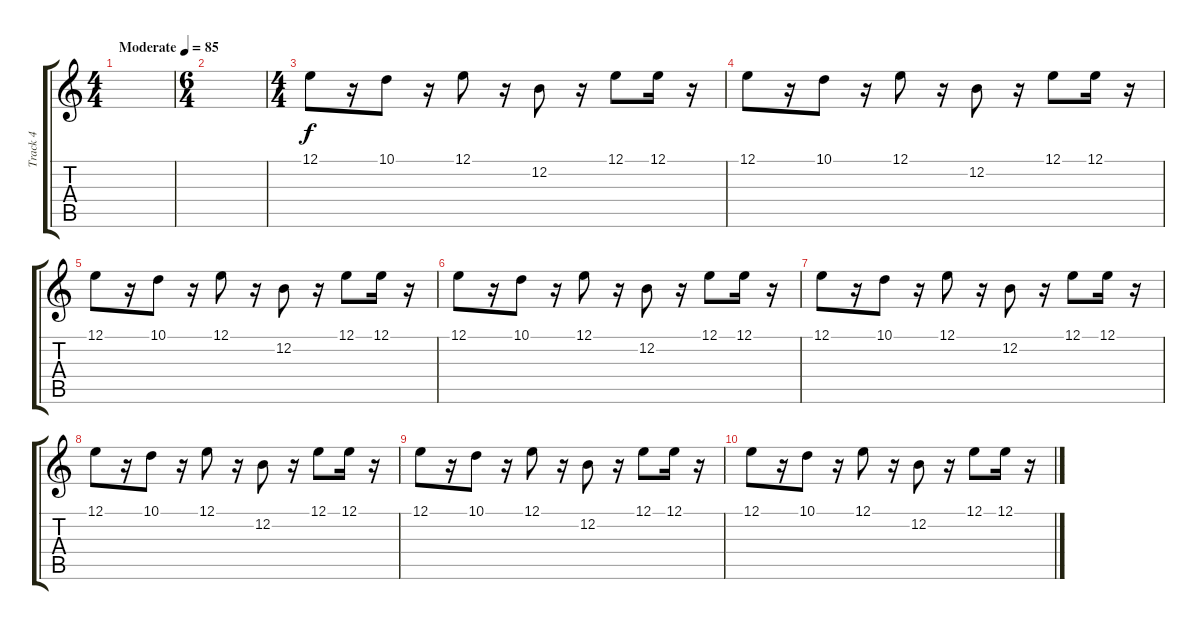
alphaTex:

\track ("Track 4" "Track 4") {instrument pizzicatostrings}
\staff {score tabs}
\tuning (E4 B3 G3 D3 A2 E2) {hide}
\ts (4 4)
\tempo (85 "Moderate")
\clef g2
\ks c
|
\ts (6 4)
|
\ts (4 4)
12.1.8 r.16 10.1.8 r.16 12.1.8 r.16 12.2.8 r.16 12.1.8 12.1.16 r.16 |
12.1.8 r.16 10.1.8 r.16 12.1.8 r.16 12.2.8 r.16 12.1.8 12.1.16 r.16 |
12.1.8 r.16 10.1.8 r.16 12.1.8 r.16 12.2.8 r.16 12.1.8 12.1.16 r.16 |
12.1.8 r.16 10.1.8 r.16 12.1.8 r.16 12.2.8 r.16 12.1.8 12.1.16 r.16 |
12.1.8 r.16 10.1.8 r.16 12.1.8 r.16 12.2.8 r.16 12.1.8 12.1.16 r.16 |
12.1.8 r.16 10.1.8 r.16 12.1.8 r.16 12.2.8 r.16 12.1.8 12.1.16 r.16 |
12.1.8 r.16 10.1.8 r.16 12.1.8 r.16 12.2.8 r.16 12.1.8 12.1.16 r.16 |
12.1.8 r.16 10.1.8 r.16 12.1.8 r.16 12.2.8 r.16 12.1.8 12.1.16 r.16
